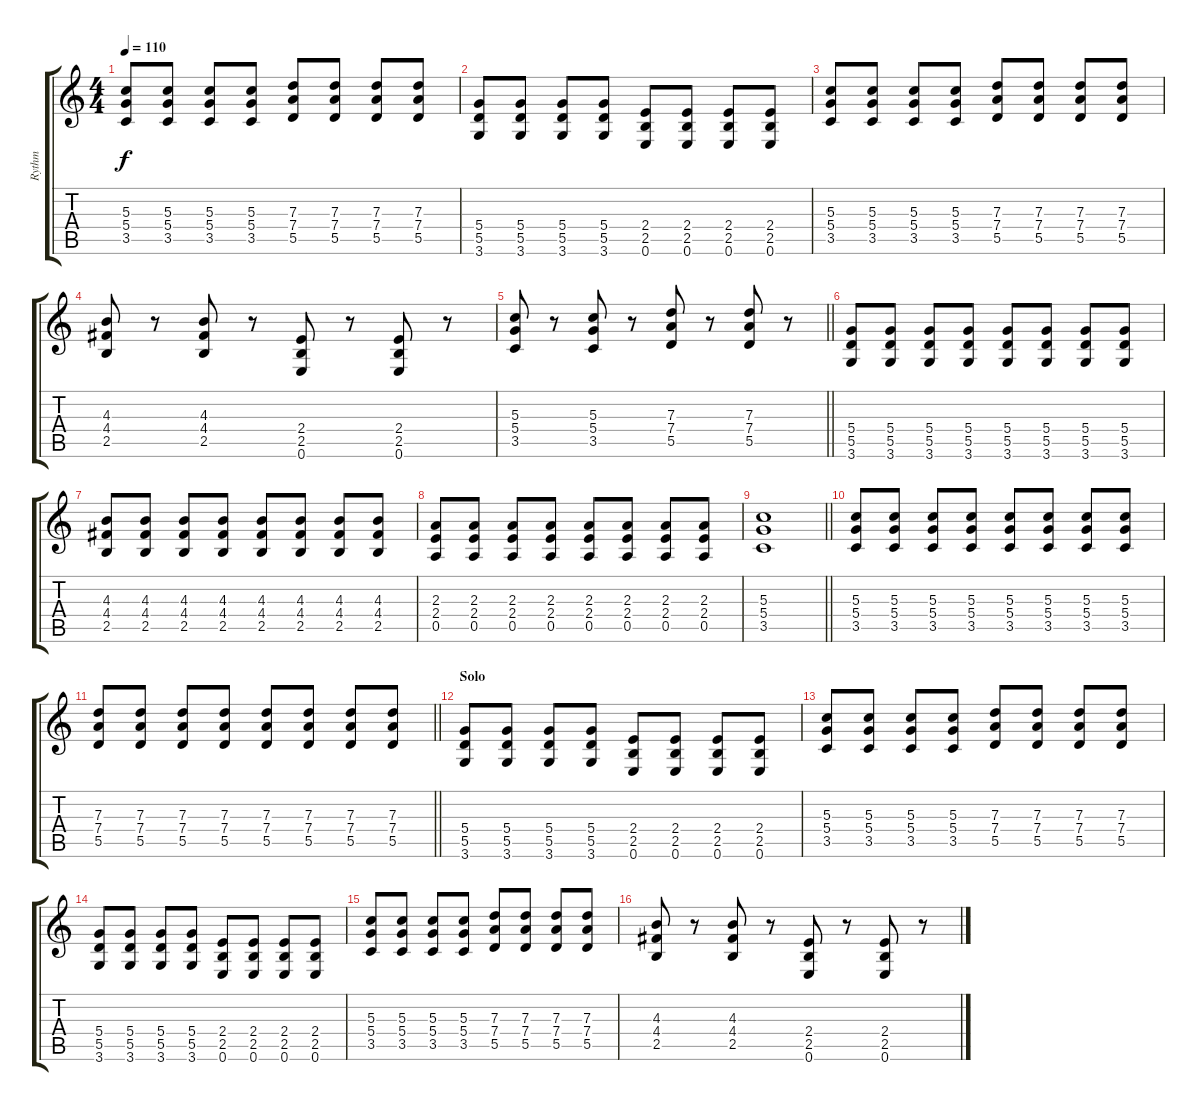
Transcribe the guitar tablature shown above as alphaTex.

\track ("Rythm" "Rythm") {instrument distortionguitar}
\staff {score tabs}
\tuning (E4 B3 G3 D3 A2 E2) {hide}
\ts (4 4)
\tempo 110
\clef g2
\ks c
(5.3 5.4 3.5).8{dy f} (5.3 5.4 3.5).8 (5.3 5.4 3.5).8 (5.3 5.4 3.5).8 (7.3 7.4 5.5).8 (7.3 7.4 5.5).8 (7.3 7.4 5.5).8 (7.3 7.4 5.5).8 |
(5.4 5.5 3.6).8 (5.4 5.5 3.6).8 (5.4 5.5 3.6).8 (5.4 5.5 3.6).8 (2.4 2.5 0.6).8 (2.4 2.5 0.6).8 (2.4 2.5 0.6).8 (2.4 2.5 0.6).8 |
(5.3 5.4 3.5).8 (5.3 5.4 3.5).8 (5.3 5.4 3.5).8 (5.3 5.4 3.5).8 (7.3 7.4 5.5).8 (7.3 7.4 5.5).8 (7.3 7.4 5.5).8 (7.3 7.4 5.5).8 |
(4.3 4.4 2.5).8 r.8 (4.3 4.4 2.5).8 r.8 (2.4 2.5 0.6).8 r.8 (2.4 2.5 0.6).8 r.8 |
\barLineRight lightlight
(5.3 5.4 3.5).8 r.8 (5.3 5.4 3.5).8 r.8 (7.3 7.4 5.5).8 r.8 (7.3 7.4 5.5).8 r.8 |
(5.4 5.5 3.6).8 (5.4 5.5 3.6).8 (5.4 5.5 3.6).8 (5.4 5.5 3.6).8 (5.4 5.5 3.6).8 (5.4 5.5 3.6).8 (5.4 5.5 3.6).8 (5.4 5.5 3.6).8 |
(4.3 4.4 2.5).8 (4.3 4.4 2.5).8 (4.3 4.4 2.5).8 (4.3 4.4 2.5).8 (4.3 4.4 2.5).8 (4.3 4.4 2.5).8 (4.3 4.4 2.5).8 (4.3 4.4 2.5).8 |
(2.3 2.4 0.5).8 (2.3 2.4 0.5).8 (2.3 2.4 0.5).8 (2.3 2.4 0.5).8 (2.3 2.4 0.5).8 (2.3 2.4 0.5).8 (2.3 2.4 0.5).8 (2.3 2.4 0.5).8 |
\barLineRight lightlight
(5.3 5.4 3.5).1 |
(5.3 5.4 3.5).8 (5.3 5.4 3.5).8 (5.3 5.4 3.5).8 (5.3 5.4 3.5).8 (5.3 5.4 3.5).8 (5.3 5.4 3.5).8 (5.3 5.4 3.5).8 (5.3 5.4 3.5).8 |
\barLineRight lightlight
(7.3 7.4 5.5).8 (7.3 7.4 5.5).8 (7.3 7.4 5.5).8 (7.3 7.4 5.5).8 (7.3 7.4 5.5).8 (7.3 7.4 5.5).8 (7.3 7.4 5.5).8 (7.3 7.4 5.5).8 |
\section ("" "Solo")
(5.4 5.5 3.6).8 (5.4 5.5 3.6).8 (5.4 5.5 3.6).8 (5.4 5.5 3.6).8 (2.4 2.5 0.6).8 (2.4 2.5 0.6).8 (2.4 2.5 0.6).8 (2.4 2.5 0.6).8 |
(5.3 5.4 3.5).8 (5.3 5.4 3.5).8 (5.3 5.4 3.5).8 (5.3 5.4 3.5).8 (7.3 7.4 5.5).8 (7.3 7.4 5.5).8 (7.3 7.4 5.5).8 (7.3 7.4 5.5).8 |
(5.4 5.5 3.6).8 (5.4 5.5 3.6).8 (5.4 5.5 3.6).8 (5.4 5.5 3.6).8 (2.4 2.5 0.6).8 (2.4 2.5 0.6).8 (2.4 2.5 0.6).8 (2.4 2.5 0.6).8 |
(5.3 5.4 3.5).8 (5.3 5.4 3.5).8 (5.3 5.4 3.5).8 (5.3 5.4 3.5).8 (7.3 7.4 5.5).8 (7.3 7.4 5.5).8 (7.3 7.4 5.5).8 (7.3 7.4 5.5).8 |
(4.3 4.4 2.5).8 r.8 (4.3 4.4 2.5).8 r.8 (2.4 2.5 0.6).8 r.8 (2.4 2.5 0.6).8 r.8
